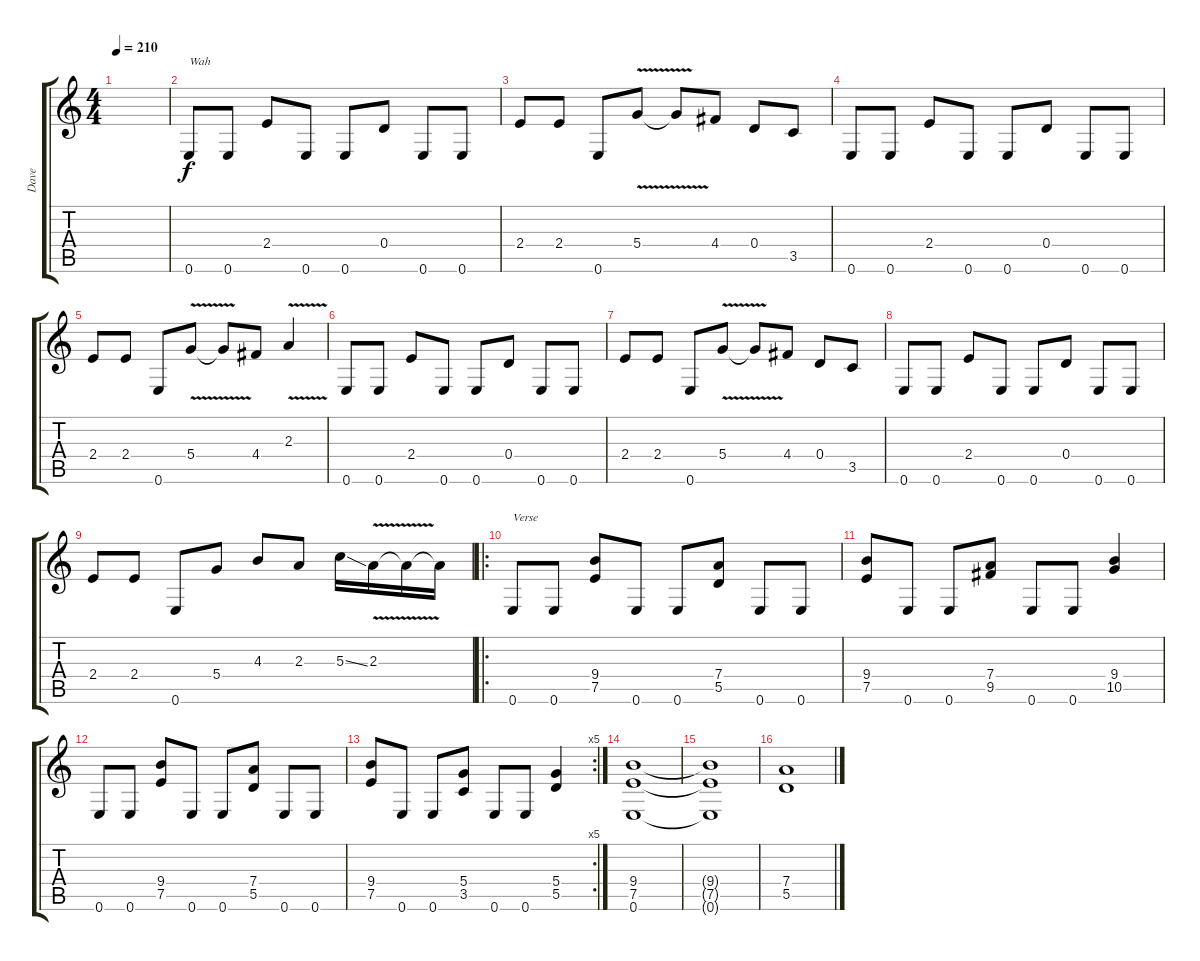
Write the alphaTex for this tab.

\track ("Dave" "Dave") {instrument distortionguitar}
\staff {score tabs}
\tuning (E4 B3 G3 D3 A2 E2) {hide}
\ts (4 4)
\tempo 210
\clef g2
\ks c
|
0.6.8{txt "Wah"} 0.6.8 2.4.8 0.6.8 0.6.8 0.4.8 0.6.8 0.6.8 |
2.4.8 2.4.8 0.6.8 5.4{v}.8 5.4{t}.8 4.4.8 0.4.8 3.5.8 |
0.6.8 0.6.8 2.4.8 0.6.8 0.6.8 0.4.8 0.6.8 0.6.8 |
2.4.8 2.4.8 0.6.8 5.4{v}.8 5.4{t}.8 4.4.8 2.3{v}.4 |
0.6.8 0.6.8 2.4.8 0.6.8 0.6.8 0.4.8 0.6.8 0.6.8 |
2.4.8 2.4.8 0.6.8 5.4{v}.8 5.4{t}.8 4.4.8 0.4.8 3.5.8 |
0.6.8 0.6.8 2.4.8 0.6.8 0.6.8 0.4.8 0.6.8 0.6.8 |
2.4.8 2.4.8 0.6.8 5.4.8 4.3.8 2.3.8 5.3{ss}.16 2.3{v}.16 2.3{t}.16 2.3{t}.16 |
\ro
0.6.8{txt "Verse"} 0.6.8 (9.4 7.5).8 0.6.8 0.6.8 (7.4 5.5).8 0.6.8 0.6.8 |
(9.4 7.5).8 0.6.8 0.6.8 (7.4 9.5).8 0.6.8 0.6.8 (9.4 10.5).4 |
0.6.8 0.6.8 (9.4 7.5).8 0.6.8 0.6.8 (7.4 5.5).8 0.6.8 0.6.8 |
\rc 5
(9.4 7.5).8 0.6.8 0.6.8 (5.4 3.5).8 0.6.8 0.6.8 (5.4 5.5).4 |
(9.4 7.5 0.6).1{volume 10} |
(9.4{t} 7.5{t} 0.6{t}).1 |
(7.4 5.5).1
